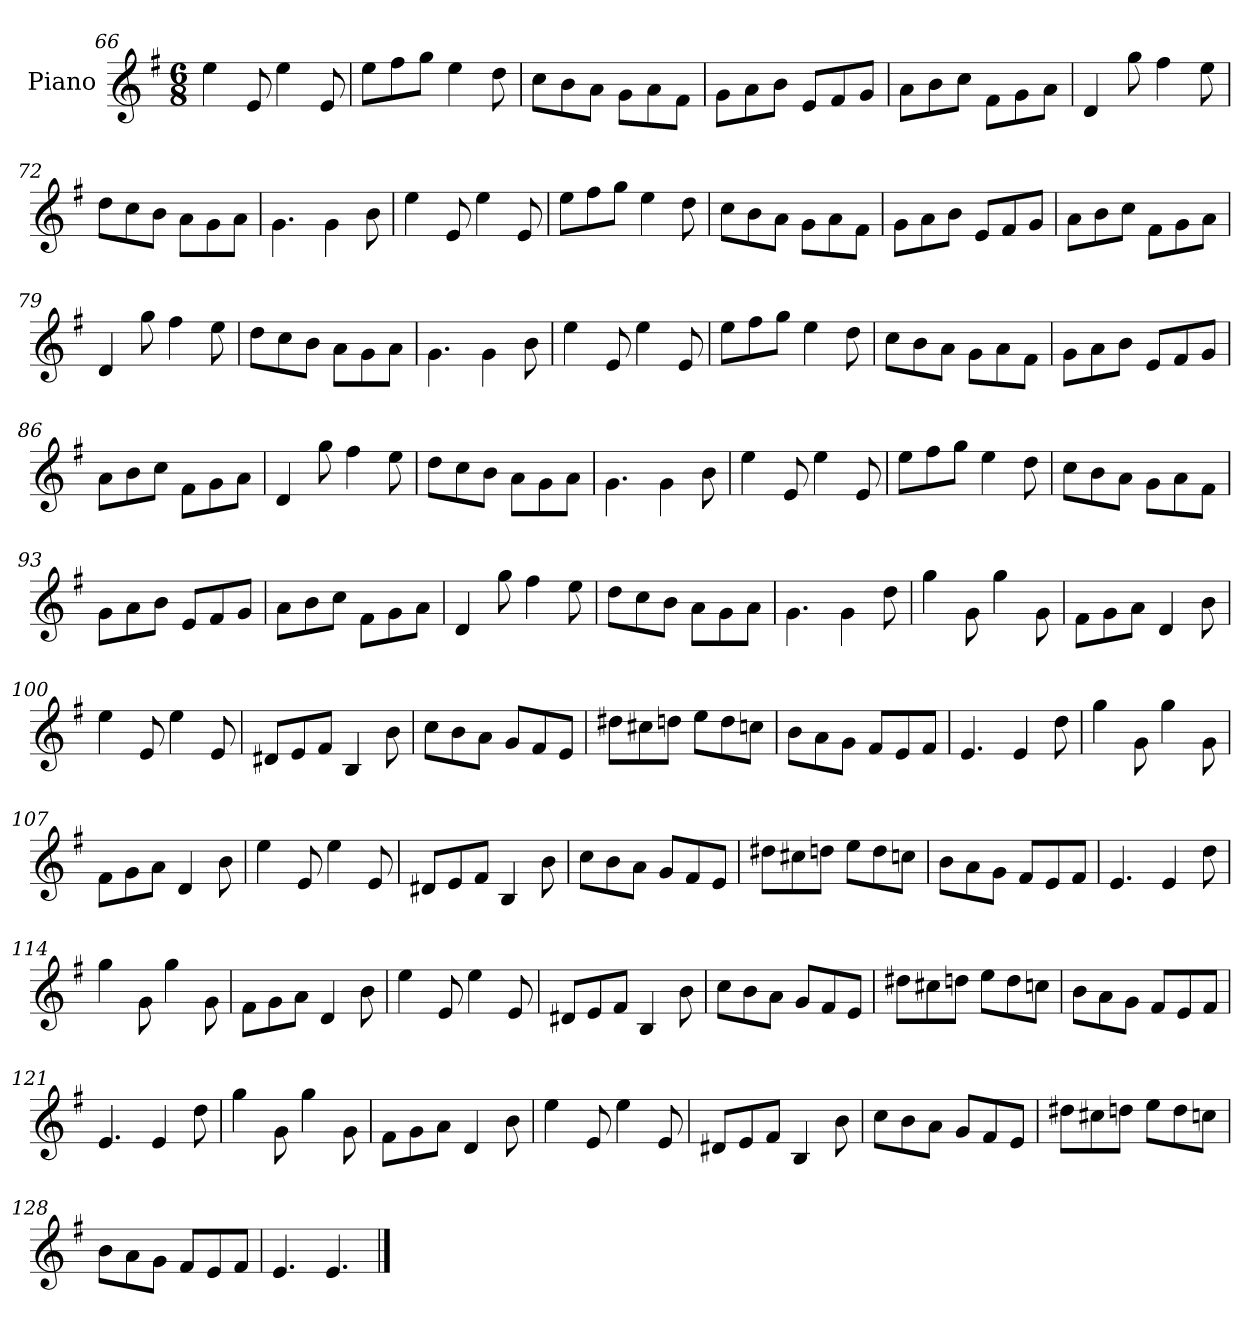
**kern
*part1
*staff1
*I"Piano
*I'Pno
*clefG2
*k[f#]
*M6/8
=66
4ee\
8e/
4ee\
8e/
=67
8ee\L
8ff#\
8gg\J
4ee\
8dd\
=68
8cc\L
8b\
8a\J
8g\L
8a\
8f#\J
=69
8g\L
8a\
8b\J
8e/L
8f#/
8g/J
=70
8a\L
8b\
8cc\J
8f#\L
8g\
8a\J
=71
4d/
8gg\
4ff#\
8ee\
=72
8dd\L
8cc\
8b\J
8a\L
8g\
8a\J
=73
4.g\
4g\
8b\
=74
4ee\
8e/
4ee\
8e/
=75
8ee\L
8ff#\
8gg\J
4ee\
8dd\
=76
8cc\L
8b\
8a\J
8g\L
8a\
8f#\J
=77
8g\L
8a\
8b\J
8e/L
8f#/
8g/J
=78
8a\L
8b\
8cc\J
8f#\L
8g\
8a\J
=79
4d/
8gg\
4ff#\
8ee\
=80
8dd\L
8cc\
8b\J
8a\L
8g\
8a\J
=81
4.g\
4g\
8b\
=82
4ee\
8e/
4ee\
8e/
=83
8ee\L
8ff#\
8gg\J
4ee\
8dd\
=84
8cc\L
8b\
8a\J
8g\L
8a\
8f#\J
=85
8g\L
8a\
8b\J
8e/L
8f#/
8g/J
=86
8a\L
8b\
8cc\J
8f#\L
8g\
8a\J
=87
4d/
8gg\
4ff#\
8ee\
=88
8dd\L
8cc\
8b\J
8a\L
8g\
8a\J
=89
4.g\
4g\
8b\
=90
4ee\
8e/
4ee\
8e/
=91
8ee\L
8ff#\
8gg\J
4ee\
8dd\
=92
8cc\L
8b\
8a\J
8g\L
8a\
8f#\J
=93
8g\L
8a\
8b\J
8e/L
8f#/
8g/J
=94
8a\L
8b\
8cc\J
8f#\L
8g\
8a\J
=95
4d/
8gg\
4ff#\
8ee\
=96
8dd\L
8cc\
8b\J
8a\L
8g\
8a\J
=97
4.g\
4g\
8dd\
=98
4gg\
8g\
4gg\
8g\
=99
8f#\L
8g\
8a\J
4d/
8b\
=100
4ee\
8e/
4ee\
8e/
=101
8d#X/L
8e/
8f#/J
4B/
8b\
=102
8cc\L
8b\
8a\J
8g/L
8f#/
8e/J
=103
8dd#X\L
8cc#X\
8ddn\J
8ee\L
8dd\
8ccn\J
=104
8b\L
8a\
8g\J
8f#/L
8e/
8f#/J
=105
4.e/
4e/
8dd\
=106
4gg\
8g\
4gg\
8g\
=107
8f#\L
8g\
8a\J
4d/
8b\
=108
4ee\
8e/
4ee\
8e/
=109
8d#X/L
8e/
8f#/J
4B/
8b\
=110
8cc\L
8b\
8a\J
8g/L
8f#/
8e/J
=111
8dd#X\L
8cc#X\
8ddn\J
8ee\L
8dd\
8ccn\J
=112
8b\L
8a\
8g\J
8f#/L
8e/
8f#/J
=113
4.e/
4e/
8dd\
=114
4gg\
8g\
4gg\
8g\
=115
8f#\L
8g\
8a\J
4d/
8b\
=116
4ee\
8e/
4ee\
8e/
=117
8d#X/L
8e/
8f#/J
4B/
8b\
=118
8cc\L
8b\
8a\J
8g/L
8f#/
8e/J
=119
8dd#X\L
8cc#X\
8ddn\J
8ee\L
8dd\
8ccn\J
=120
8b\L
8a\
8g\J
8f#/L
8e/
8f#/J
=121
4.e/
4e/
8dd\
=122
4gg\
8g\
4gg\
8g\
=123
8f#\L
8g\
8a\J
4d/
8b\
=124
4ee\
8e/
4ee\
8e/
=125
8d#X/L
8e/
8f#/J
4B/
8b\
=126
8cc\L
8b\
8a\J
8g/L
8f#/
8e/J
=127
8dd#X\L
8cc#X\
8ddn\J
8ee\L
8dd\
8ccn\J
=128
8b\L
8a\
8g\J
8f#/L
8e/
8f#/J
=129
4.e/
4.e/
==
*-
